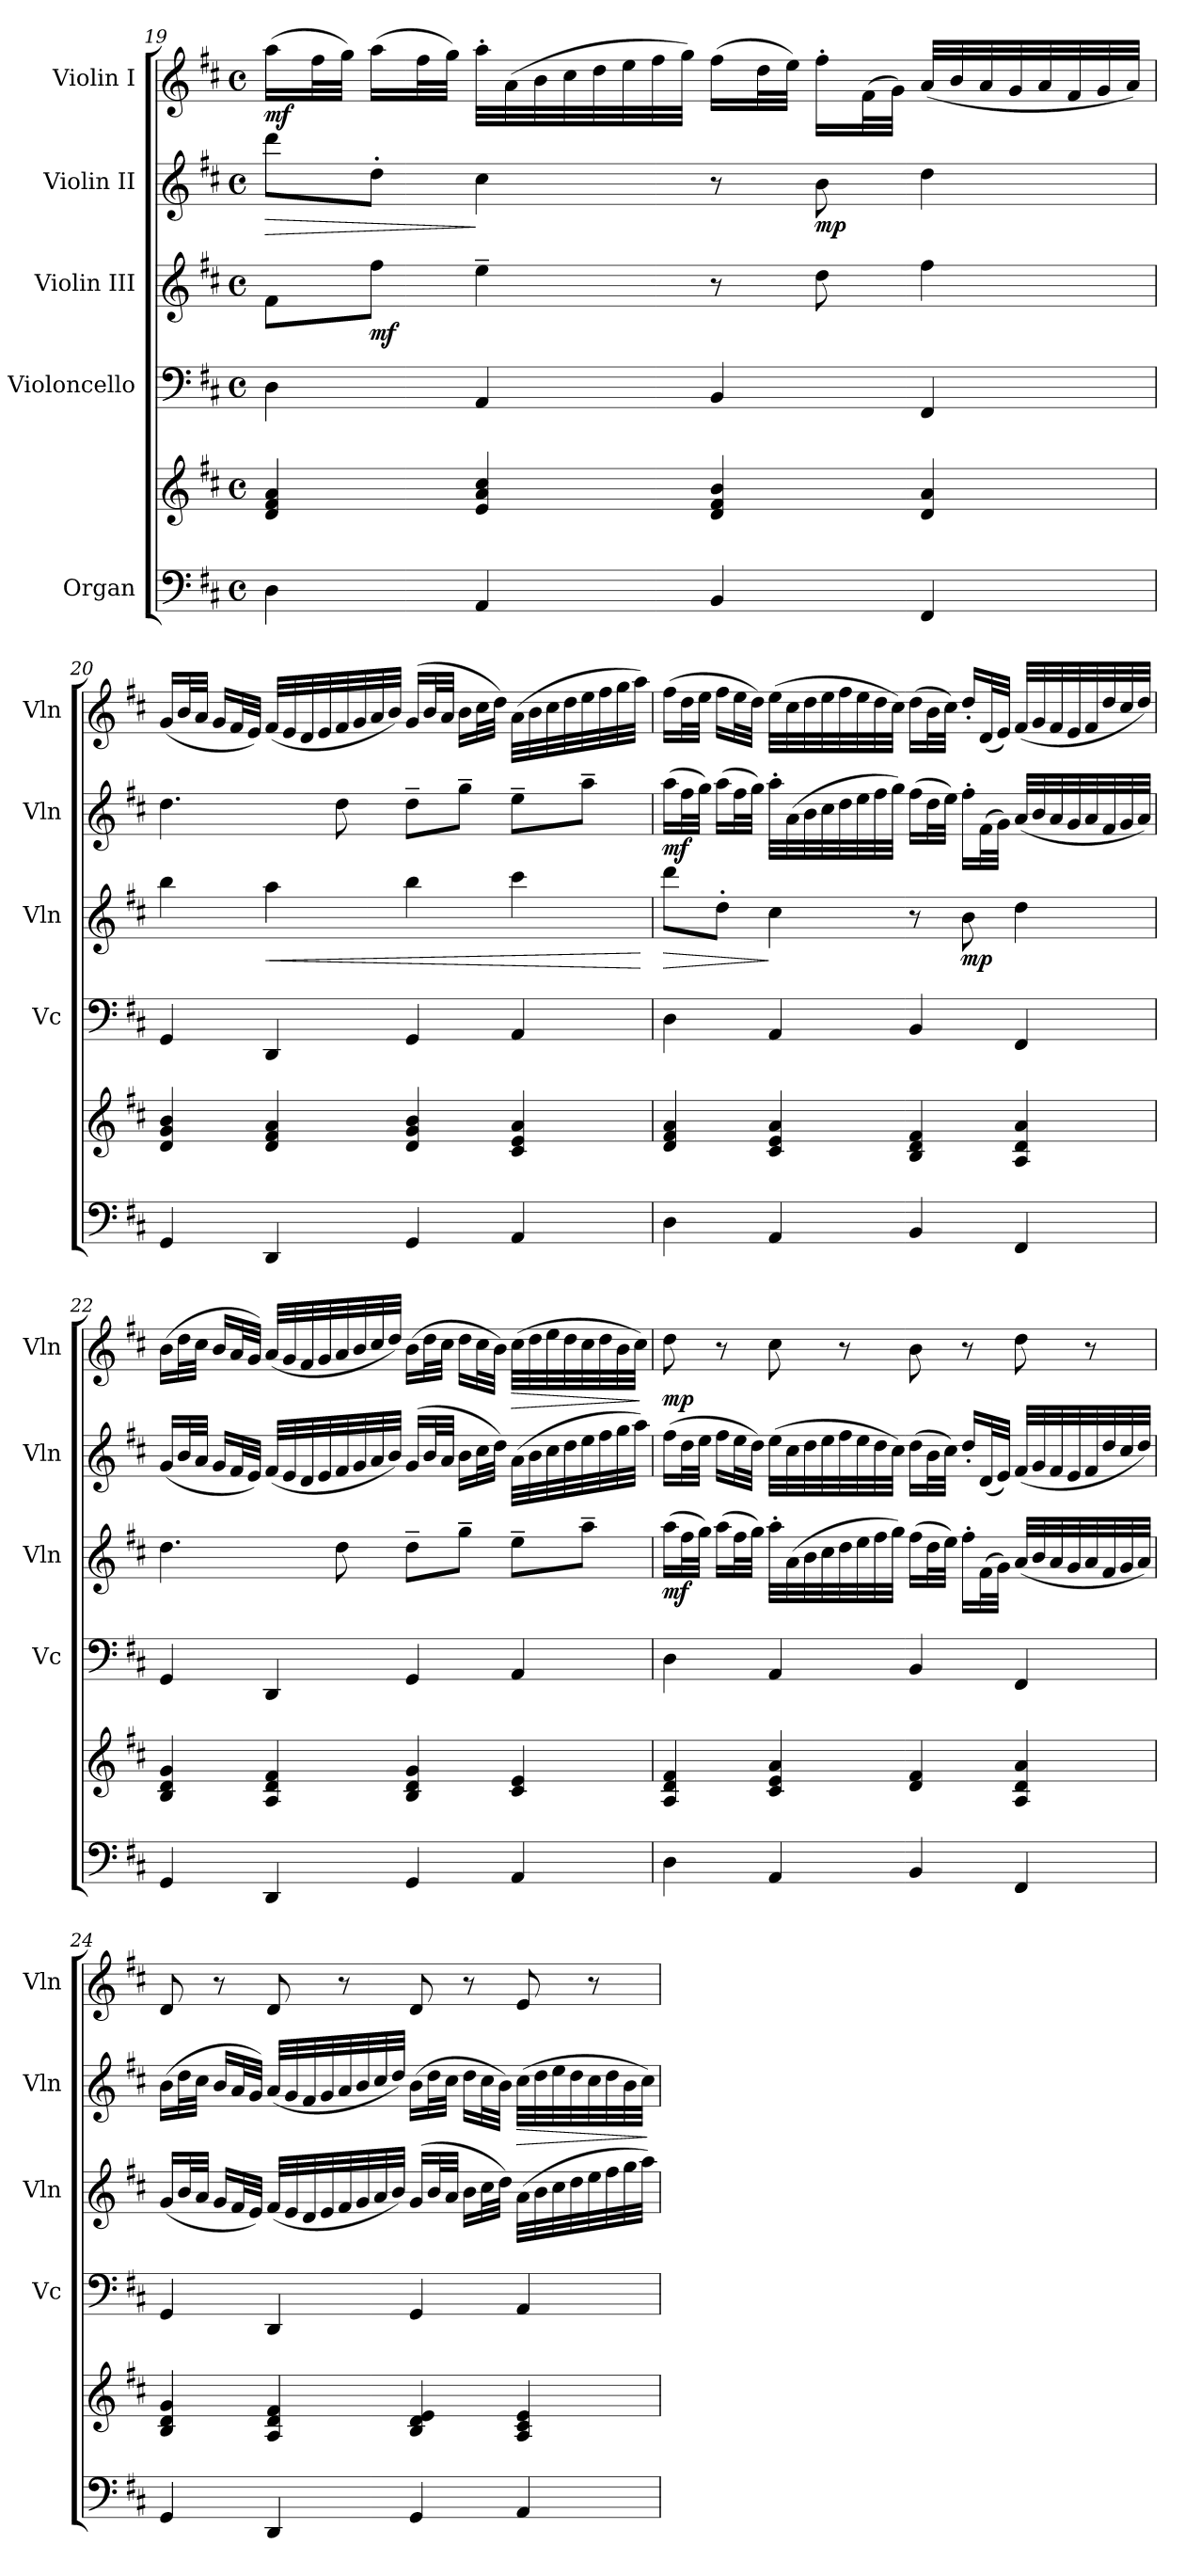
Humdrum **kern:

**kern	**kern	**kern	**kern	**dynam	**kern	**dynam	**kern	**dynam
*part5	*part5	*part4	*part3	*part3	*part2	*part2	*part1	*part1
*staff6	*staff5	*staff4	*staff3	*staff3	*staff2	*staff2	*staff1	*staff1
*I"Organ	*	*I"Violoncello	*I"Violin III	*	*I"Violin II	*	*I"Violin I	*
*	*	*I'Vc	*I'Vln	*	*I'Vln	*	*I'Vln	*
*clefF4	*clefG2	*clefF4	*clefG2	*	*clefG2	*	*clefG2	*
*k[f#c#]	*k[f#c#]	*k[f#c#]	*k[f#c#]	*	*k[f#c#]	*	*k[f#c#]	*
*D:	*D:	*D:	*D:	*	*D:	*	*D:	*
*M4/4	*M4/4	*M4/4	*M4/4	*	*M4/4	*	*M4/4	*
*met(c)	*met(c)	*met(c)	*met(c)	*	*met(c)	*	*met(c)	*
=19	=19	=19	=19	=19	=19	=19	=19	=19
!	!	!	!	!	!	!LO:HP:b	!	!LO:DY:b
4D\	4d/ 4f#/ 4a/	4D\	8f#\L	.	8ddd\L	>	(16aa\LL	mf
.	.	.	.	.	.	.	32ff#\L	.
.	.	.	.	.	.	.	32gg\JJJ)	.
!	!	!	!	!LO:DY:b	!	!	!	!
.	.	.	8ff#\J	mf	8dd'\J	.	(16aa\LL	.
.	.	.	.	.	.	.	32ff#\L	.
.	.	.	.	.	.	.	32gg\JJJ)	.
4AA/	4e/ 4a/ 4cc#/	4AA/	4ee~\	.	4cc#\	]	32aa'\LLL	.
.	.	.	.	.	.	.	(32a\	.
.	.	.	.	.	.	.	32b\	.
.	.	.	.	.	.	.	32cc#\	.
.	.	.	.	.	.	.	32dd\	.
.	.	.	.	.	.	.	32ee\	.
.	.	.	.	.	.	.	32ff#\	.
.	.	.	.	.	.	.	32gg\JJJ)	.
4BB/	4d/ 4f#/ 4b/	4BB/	8r	.	8r	.	(16ff#\LL	.
.	.	.	.	.	.	.	32dd\L	.
.	.	.	.	.	.	.	32ee\JJJ)	.
!	!	!	!	!	!	!LO:DY:b	!	!
.	.	.	8dd\	.	8b\	mp	16ff#'\LL	.
.	.	.	.	.	.	.	(32f#\L	.
.	.	.	.	.	.	.	32g\JJJ)	.
4FF#/	4d/ 4a/	4FF#/	4ff#\	.	4dd\	.	(32a/LLL	.
.	.	.	.	.	.	.	32b/	.
.	.	.	.	.	.	.	32a/	.
.	.	.	.	.	.	.	32g/	.
.	.	.	.	.	.	.	32a/	.
.	.	.	.	.	.	.	32f#/	.
.	.	.	.	.	.	.	32g/	.
.	.	.	.	.	.	.	32a/JJJ)	.
=20	=20	=20	=20	=20	=20	=20	=20	=20
4GG/	4d/ 4g/ 4b/	4GG/	4bb\	.	4.dd\	.	(16g/LL	.
.	.	.	.	.	.	.	32b/L	.
.	.	.	.	.	.	.	32a/JJJ	.
.	.	.	.	.	.	.	16g/LL	.
.	.	.	.	.	.	.	32f#/L	.
.	.	.	.	.	.	.	32e/JJJ)	.
!	!	!	!	!LO:HP:b	!	!	!	!
4DD/	4d/ 4f#/ 4a/	4DD/	4aa\	<	.	.	(32f#/LLL	.
.	.	.	.	.	.	.	32e/	.
.	.	.	.	.	.	.	32d/	.
.	.	.	.	.	.	.	32e/	.
.	.	.	.	.	8dd\	.	32f#/	.
.	.	.	.	.	.	.	32g/	.
.	.	.	.	.	.	.	32a/	.
.	.	.	.	.	.	.	32b/JJJ)	.
4GG/	4d/ 4g/ 4b/	4GG/	4bb\	.	8dd~\L	.	(16g/LL	.
.	.	.	.	.	.	.	32b/L	.
.	.	.	.	.	.	.	32a/JJJ	.
.	.	.	.	.	8gg~\J	.	16b\LL	.
.	.	.	.	.	.	.	32cc#\L	.
.	.	.	.	.	.	.	32dd\JJJ)	.
4AA/	4c#/ 4e/ 4a/	4AA/	4ccc#\	.	8ee~\L	.	(32a\LLL	.
.	.	.	.	.	.	.	32b\	.
.	.	.	.	.	.	.	32cc#\	.
.	.	.	.	.	.	.	32dd\	.
.	.	.	.	.	8aa~\J	.	32ee\	.
.	.	.	.	.	.	.	32ff#\	.
.	.	.	.	.	.	.	32gg\	.
.	.	.	.	.	.	.	32aa\JJJ)	.
.	.	.	.	[	.	.	.	.
!!LO:PB:g=z
=21	=21	=21	=21	=21	=21	=21	=21	=21
!	!	!	!	!LO:HP:b	!	!LO:DY:b	!	!
4D\	4d/ 4f#/ 4a/	4D\	8ddd\L	>	(16aa\LL	mf	(16ff#\LL	.
.	.	.	.	.	32ff#\L	.	32dd\L	.
.	.	.	.	.	32gg\JJJ)	.	32ee\JJJ	.
.	.	.	8dd'\J	.	(16aa\LL	.	16ff#\LL	.
.	.	.	.	.	32ff#\L	.	32ee\L	.
.	.	.	.	.	32gg\JJJ)	.	32dd\JJJ)	.
4AA/	4c#/ 4e/ 4a/	4AA/	4cc#\	]	32aa'\LLL	.	(32ee\LLL	.
.	.	.	.	.	(32a\	.	32cc#\	.
.	.	.	.	.	32b\	.	32dd\	.
.	.	.	.	.	32cc#\	.	32ee\	.
.	.	.	.	.	32dd\	.	32ff#\	.
.	.	.	.	.	32ee\	.	32ee\	.
.	.	.	.	.	32ff#\	.	32dd\	.
.	.	.	.	.	32gg\JJJ)	.	32cc#\JJJ)	.
4BB/	4B/ 4d/ 4f#/	4BB/	8r	.	(16ff#\LL	.	(16dd\LL	.
.	.	.	.	.	32dd\L	.	32b\L	.
.	.	.	.	.	32ee\JJJ)	.	32cc#\JJJ)	.
!	!	!	!	!LO:DY:b	!	!	!	!
.	.	.	8b\	mp	16ff#'\LL	.	16dd'/LL	.
.	.	.	.	.	(32f#\L	.	(32d/L	.
.	.	.	.	.	32g\JJJ)	.	32e/JJJ)	.
4FF#/	4A/ 4d/ 4a/	4FF#/	4dd\	.	(32a/LLL	.	(32f#/LLL	.
.	.	.	.	.	32b/	.	32g/	.
.	.	.	.	.	32a/	.	32f#/	.
.	.	.	.	.	32g/	.	32e/	.
.	.	.	.	.	32a/	.	32f#/	.
.	.	.	.	.	32f#/	.	32dd/	.
.	.	.	.	.	32g/	.	32cc#/	.
.	.	.	.	.	32a/JJJ)	.	32dd/JJJ)	.
=22	=22	=22	=22	=22	=22	=22	=22	=22
4GG/	4B/ 4d/ 4g/	4GG/	4.dd\	.	(16g/LL	.	(16b\LL	.
.	.	.	.	.	32b/L	.	32dd\L	.
.	.	.	.	.	32a/JJJ	.	32cc#\JJJ	.
.	.	.	.	.	16g/LL	.	16b/LL	.
.	.	.	.	.	32f#/L	.	32a/L	.
.	.	.	.	.	32e/JJJ)	.	32g/JJJ)	.
4DD/	4A/ 4d/ 4f#/	4DD/	.	.	(32f#/LLL	.	(32a/LLL	.
.	.	.	.	.	32e/	.	32g/	.
.	.	.	.	.	32d/	.	32f#/	.
.	.	.	.	.	32e/	.	32g/	.
.	.	.	8dd\	.	32f#/	.	32a/	.
.	.	.	.	.	32g/	.	32b/	.
.	.	.	.	.	32a/	.	32cc#/	.
.	.	.	.	.	32b/JJJ)	.	32dd/JJJ)	.
4GG/	4B/ 4d/ 4g/	4GG/	8dd~\L	.	(16g/LL	.	(16b\LL	.
.	.	.	.	.	32b/L	.	32dd\L	.
.	.	.	.	.	32a/JJJ	.	32cc#\JJJ	.
.	.	.	8gg~\J	.	16b\LL	.	16dd\LL	.
.	.	.	.	.	32cc#\L	.	32cc#\L	.
.	.	.	.	.	32dd\JJJ)	.	32b\JJJ)	.
!	!	!	!	!	!	!	!	!LO:HP:b
4AA/	4c#/ 4e/	4AA/	8ee~\L	.	(32a\LLL	.	(32cc#\LLL	>
.	.	.	.	.	32b\	.	32dd\	.
.	.	.	.	.	32cc#\	.	32ee\	.
.	.	.	.	.	32dd\	.	32dd\	.
.	.	.	8aa~\J	.	32ee\	.	32cc#\	.
.	.	.	.	.	32ff#\	.	32dd\	.
.	.	.	.	.	32gg\	.	32b\	.
.	.	.	.	.	32aa\JJJ)	.	32cc#\JJJ)	.
.	.	.	.	.	.	.	.	]
=23	=23	=23	=23	=23	=23	=23	=23	=23
!	!	!	!	!LO:DY:b	!	!	!	!LO:DY:b
4D\	4A/ 4d/ 4f#/	4D\	(16aa\LL	mf	(16ff#\LL	.	8dd\	mp
.	.	.	32ff#\L	.	32dd\L	.	.	.
.	.	.	32gg\JJJ)	.	32ee\JJJ	.	.	.
.	.	.	(16aa\LL	.	16ff#\LL	.	8r	.
.	.	.	32ff#\L	.	32ee\L	.	.	.
.	.	.	32gg\JJJ)	.	32dd\JJJ)	.	.	.
4AA/	4c#/ 4e/ 4a/	4AA/	32aa'\LLL	.	(32ee\LLL	.	8cc#\	.
.	.	.	(32a\	.	32cc#\	.	.	.
.	.	.	32b\	.	32dd\	.	.	.
.	.	.	32cc#\	.	32ee\	.	.	.
.	.	.	32dd\	.	32ff#\	.	8r	.
.	.	.	32ee\	.	32ee\	.	.	.
.	.	.	32ff#\	.	32dd\	.	.	.
.	.	.	32gg\JJJ)	.	32cc#\JJJ)	.	.	.
4BB/	4d/ 4f#/	4BB/	(16ff#\LL	.	(16dd\LL	.	8b\	.
.	.	.	32dd\L	.	32b\L	.	.	.
.	.	.	32ee\JJJ)	.	32cc#\JJJ)	.	.	.
.	.	.	16ff#'\LL	.	16dd'/LL	.	8r	.
.	.	.	(32f#\L	.	(32d/L	.	.	.
.	.	.	32g\JJJ)	.	32e/JJJ)	.	.	.
4FF#/	4A/ 4d/ 4a/	4FF#/	(32a/LLL	.	(32f#/LLL	.	8dd\	.
.	.	.	32b/	.	32g/	.	.	.
.	.	.	32a/	.	32f#/	.	.	.
.	.	.	32g/	.	32e/	.	.	.
.	.	.	32a/	.	32f#/	.	8r	.
.	.	.	32f#/	.	32dd/	.	.	.
.	.	.	32g/	.	32cc#/	.	.	.
.	.	.	32a/JJJ)	.	32dd/JJJ)	.	.	.
!!LO:LB:g=z
=24	=24	=24	=24	=24	=24	=24	=24	=24
4GG/	4B/ 4d/ 4g/	4GG/	(16g/LL	.	(16b\LL	.	8d/	.
.	.	.	32b/L	.	32dd\L	.	.	.
.	.	.	32a/JJJ	.	32cc#\JJJ	.	.	.
.	.	.	16g/LL	.	16b/LL	.	8r	.
.	.	.	32f#/L	.	32a/L	.	.	.
.	.	.	32e/JJJ)	.	32g/JJJ)	.	.	.
4DD/	4A/ 4d/ 4f#/	4DD/	(32f#/LLL	.	(32a/LLL	.	8d/	.
.	.	.	32e/	.	32g/	.	.	.
.	.	.	32d/	.	32f#/	.	.	.
.	.	.	32e/	.	32g/	.	.	.
.	.	.	32f#/	.	32a/	.	8r	.
.	.	.	32g/	.	32b/	.	.	.
.	.	.	32a/	.	32cc#/	.	.	.
.	.	.	32b/JJJ)	.	32dd/JJJ)	.	.	.
4GG/	4B/ 4d/ 4e/	4GG/	(16g/LL	.	(16b\LL	.	8d/	.
.	.	.	32b/L	.	32dd\L	.	.	.
.	.	.	32a/JJJ	.	32cc#\JJJ	.	.	.
.	.	.	16b\LL	.	16dd\LL	.	8r	.
.	.	.	32cc#\L	.	32cc#\L	.	.	.
.	.	.	32dd\JJJ)	.	32b\JJJ)	.	.	.
!	!	!	!	!	!	!LO:HP:b	!	!
4AA/	4A/ 4c#/ 4e/	4AA/	(32a\LLL	.	(32cc#\LLL	>	8e/	.
.	.	.	32b\	.	32dd\	.	.	.
.	.	.	32cc#\	.	32ee\	.	.	.
.	.	.	32dd\	.	32dd\	.	.	.
.	.	.	32ee\	.	32cc#\	.	8r	.
.	.	.	32ff#\	.	32dd\	.	.	.
.	.	.	32gg\	.	32b\	.	.	.
.	.	.	32aa\JJJ)	.	32cc#\JJJ)	.	.	.
.	.	.	.	.	.	]	.	.
=	=	=	=	=	=	=	=	=
*-	*-	*-	*-	*-	*-	*-	*-	*-
